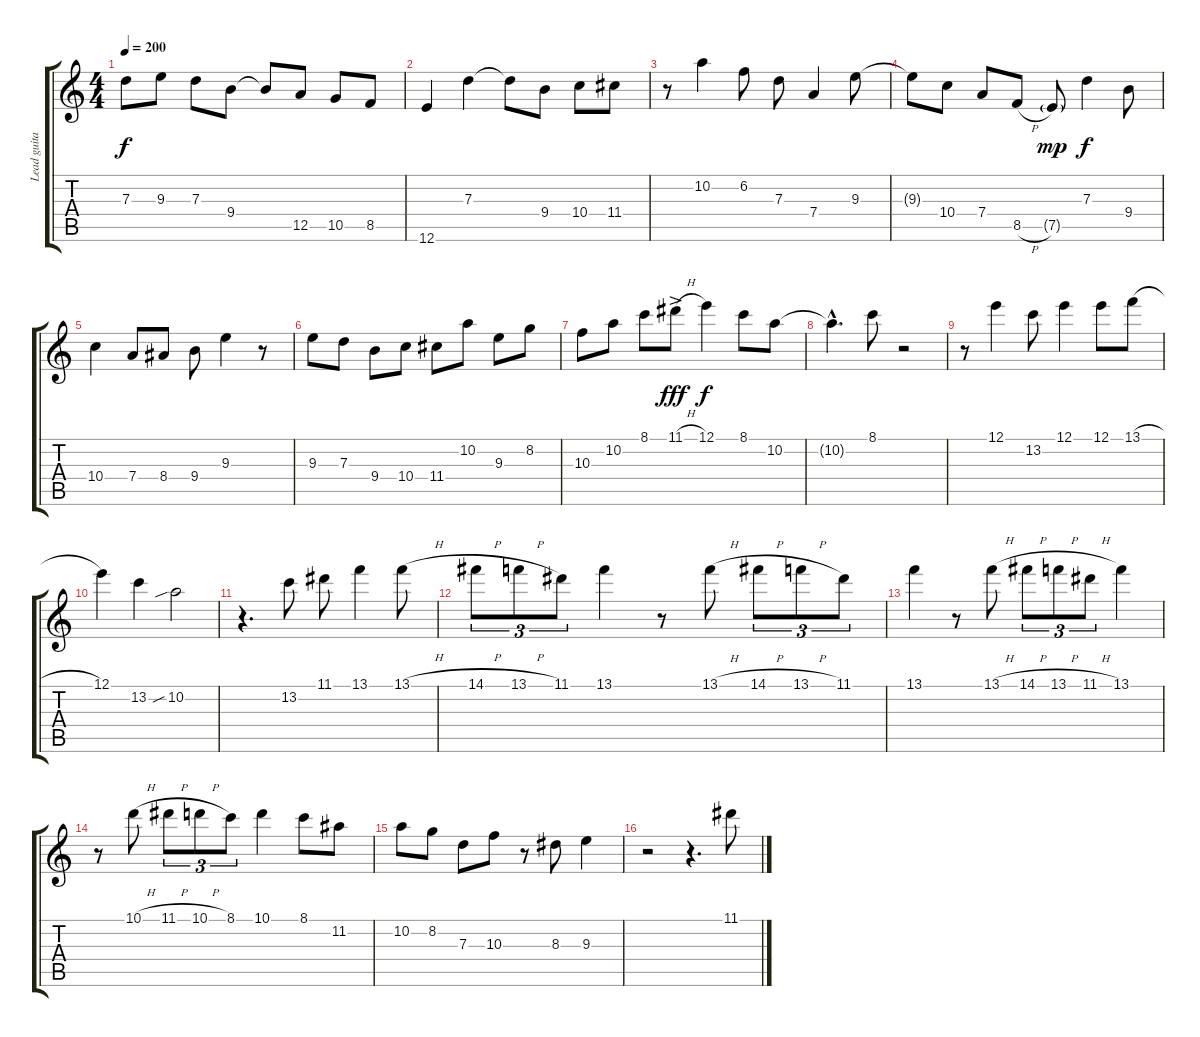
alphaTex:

\track ("Lead guitar  Wes" "Lead guita") {instrument electricguitarjazz}
\staff {score tabs}
\tuning (E4 B3 G3 D3 A2 E2) {hide}
\ts (4 4)
\tempo 200
\clef g2
\ks aminor
7.3.8{dy f} 9.3.8 7.3.8 9.4.8 9.4{t}.8 12.5.8 10.5.8 8.5.8 |
12.6.4 7.3.4 7.3{t}.8 9.4.8 10.4.8 11.4.8 |
r.8 10.2.4 6.2.8 7.3.8 7.4.4 9.3.8 |
9.3{t}.8 10.4.8 7.4.8 8.5{h}.8 7.5{g}.8{dy mp} 7.3.4{dy f} 9.4.8 |
10.4.4 7.4.8 8.4.8 9.4.8 9.3.4 r.8 |
9.3.8 7.3.8 9.4.8 10.4.8 11.4.8 10.2.8 9.3.8 8.2.8 |
10.3.8 10.2.8 8.1.8 11.1{h ac}.8{dy fff} 12.1.4{dy f} 8.1.8 10.2.8 |
10.2{hac t}.4{d} 8.1.8 r.2 |
r.8 12.1.4 13.2.8 12.1.4 12.1.8 13.1{h}.8 |
12.1.4 13.2.4 10.2{sib}.2 |
r.4{d} 13.2.8 11.1.8 13.1.4 13.1{h}.8 |
14.1{h}.8{tu (3 2)} 13.1{h}.8{tu (3 2)} 11.1.8{tu (3 2)} 13.1.4 r.8 13.1{h}.8 14.1{h}.8{tu (3 2)} 13.1{h}.8{tu (3 2)} 11.1.8{tu (3 2)} |
13.1.4 r.8 13.1{h}.8 14.1{h}.8{tu (3 2)} 13.1{h}.8{tu (3 2)} 11.1{h}.8{tu (3 2)} 13.1.4 |
r.8 10.1{h}.8 11.1{h}.8{tu (3 2)} 10.1{h}.8{tu (3 2)} 8.1.8{tu (3 2)} 10.1.4 8.1.8 11.2.8 |
10.2.8 8.2.8 7.3.8 10.3.8 r.8 8.3.8 9.3.4 |
r.2 r.4{d} 11.1.8
